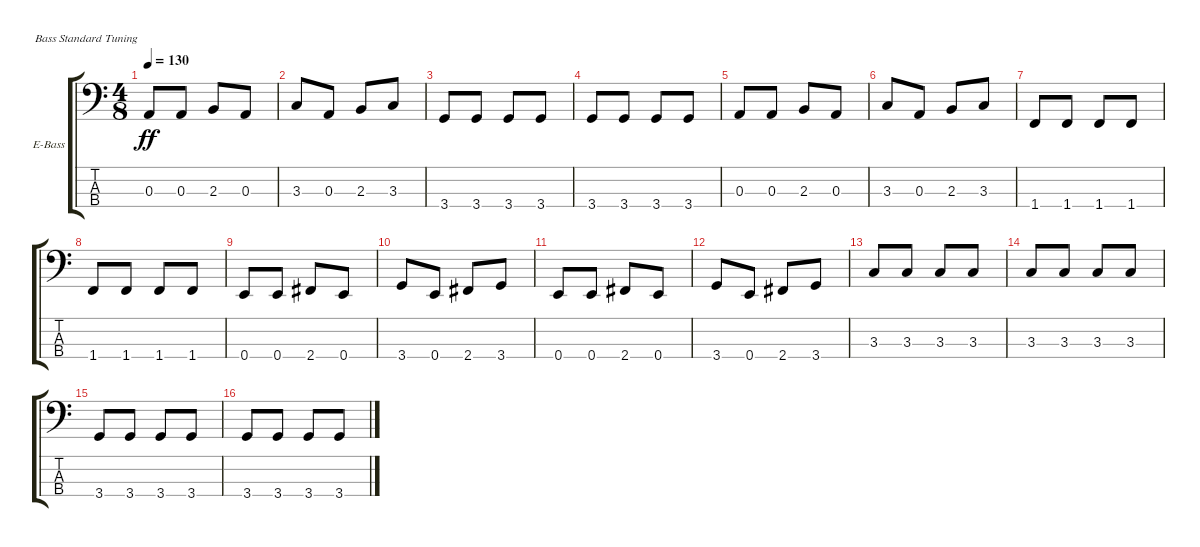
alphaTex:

\bracketExtendMode groupsimilarinstruments
\firstSystemTrackNameOrientation horizontal
\otherSystemsTrackNameOrientation horizontal
\track ("Бас" "E-Bass") {instrument electricbasspick}
\staff {score tabs}
\tuning (G2 D2 A1 E1)
\ts (4 8)
\tempo 130
\clef f4
\ks c
0.3.8{dy ff} 0.3.8 2.3.8 0.3.8 |
3.3.8 0.3.8 2.3.8 3.3.8 |
3.4.8 3.4.8 3.4.8 3.4.8 |
3.4.8 3.4.8 3.4.8 3.4.8 |
0.3.8 0.3.8 2.3.8 0.3.8 |
3.3.8 0.3.8 2.3.8 3.3.8 |
1.4.8 1.4.8 1.4.8 1.4.8 |
1.4.8 1.4.8 1.4.8 1.4.8 |
0.4.8 0.4.8 2.4.8 0.4.8 |
3.4.8 0.4.8 2.4.8 3.4.8 |
0.4.8 0.4.8 2.4.8 0.4.8 |
3.4.8 0.4.8 2.4.8 3.4.8 |
3.3.8 3.3.8 3.3.8 3.3.8 |
3.3.8 3.3.8 3.3.8 3.3.8 |
3.4.8 3.4.8 3.4.8 3.4.8 |
3.4.8 3.4.8 3.4.8 3.4.8
